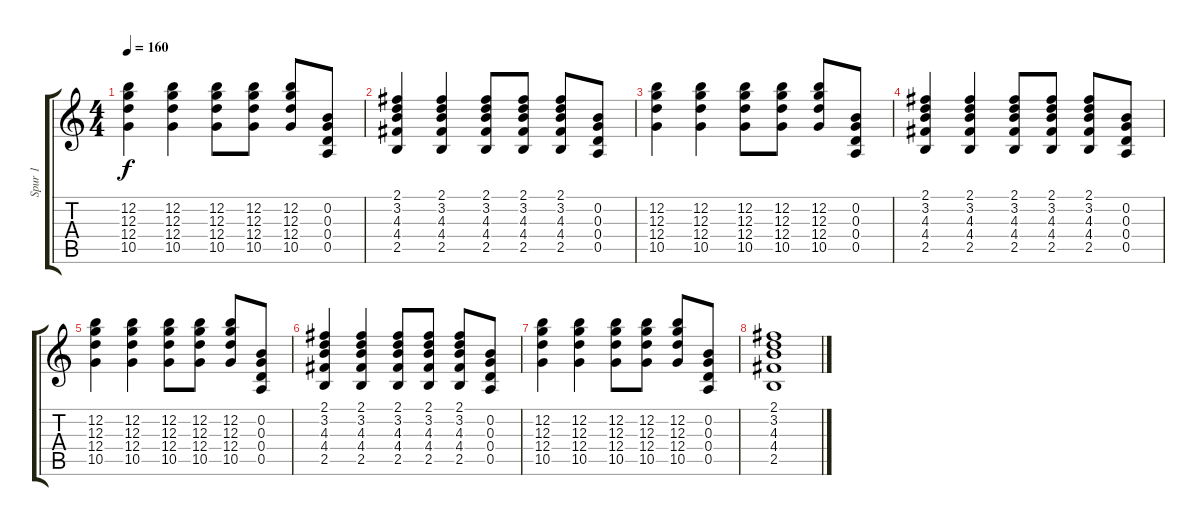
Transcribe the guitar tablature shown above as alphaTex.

\track ("Spur 1" "Spur 1") {instrument distortionguitar}
\staff {score tabs}
\tuning (E4 B3 G3 D3 A2 E2) {hide}
\ts (4 4)
\tempo 160
\clef g2
\ks c
(12.2 12.3 12.4 10.5).4{dy f} (12.2 12.3 12.4 10.5).4 (12.2 12.3 12.4 10.5).8 (12.2 12.3 12.4 10.5).8 (12.2 12.3 12.4 10.5).8 (0.2 0.3 0.4 0.5).8 |
(2.1 3.2 4.3 4.4 2.5).4 (2.1 3.2 4.3 4.4 2.5).4 (2.1 3.2 4.3 4.4 2.5).8 (2.1 3.2 4.3 4.4 2.5).8 (2.1 3.2 4.3 4.4 2.5).8 (0.2 0.3 0.4 0.5).8 |
(12.2 12.3 12.4 10.5).4 (12.2 12.3 12.4 10.5).4 (12.2 12.3 12.4 10.5).8 (12.2 12.3 12.4 10.5).8 (12.2 12.3 12.4 10.5).8 (0.2 0.3 0.4 0.5).8 |
(2.1 3.2 4.3 4.4 2.5).4 (2.1 3.2 4.3 4.4 2.5).4 (2.1 3.2 4.3 4.4 2.5).8 (2.1 3.2 4.3 4.4 2.5).8 (2.1 3.2 4.3 4.4 2.5).8 (0.2 0.3 0.4 0.5).8 |
(12.2 12.3 12.4 10.5).4 (12.2 12.3 12.4 10.5).4 (12.2 12.3 12.4 10.5).8 (12.2 12.3 12.4 10.5).8 (12.2 12.3 12.4 10.5).8 (0.2 0.3 0.4 0.5).8 |
(2.1 3.2 4.3 4.4 2.5).4 (2.1 3.2 4.3 4.4 2.5).4 (2.1 3.2 4.3 4.4 2.5).8 (2.1 3.2 4.3 4.4 2.5).8 (2.1 3.2 4.3 4.4 2.5).8 (0.2 0.3 0.4 0.5).8 |
(12.2 12.3 12.4 10.5).4 (12.2 12.3 12.4 10.5).4 (12.2 12.3 12.4 10.5).8 (12.2 12.3 12.4 10.5).8 (12.2 12.3 12.4 10.5).8 (0.2 0.3 0.4 0.5).8 |
(2.1 3.2 4.3 4.4 2.5).1
